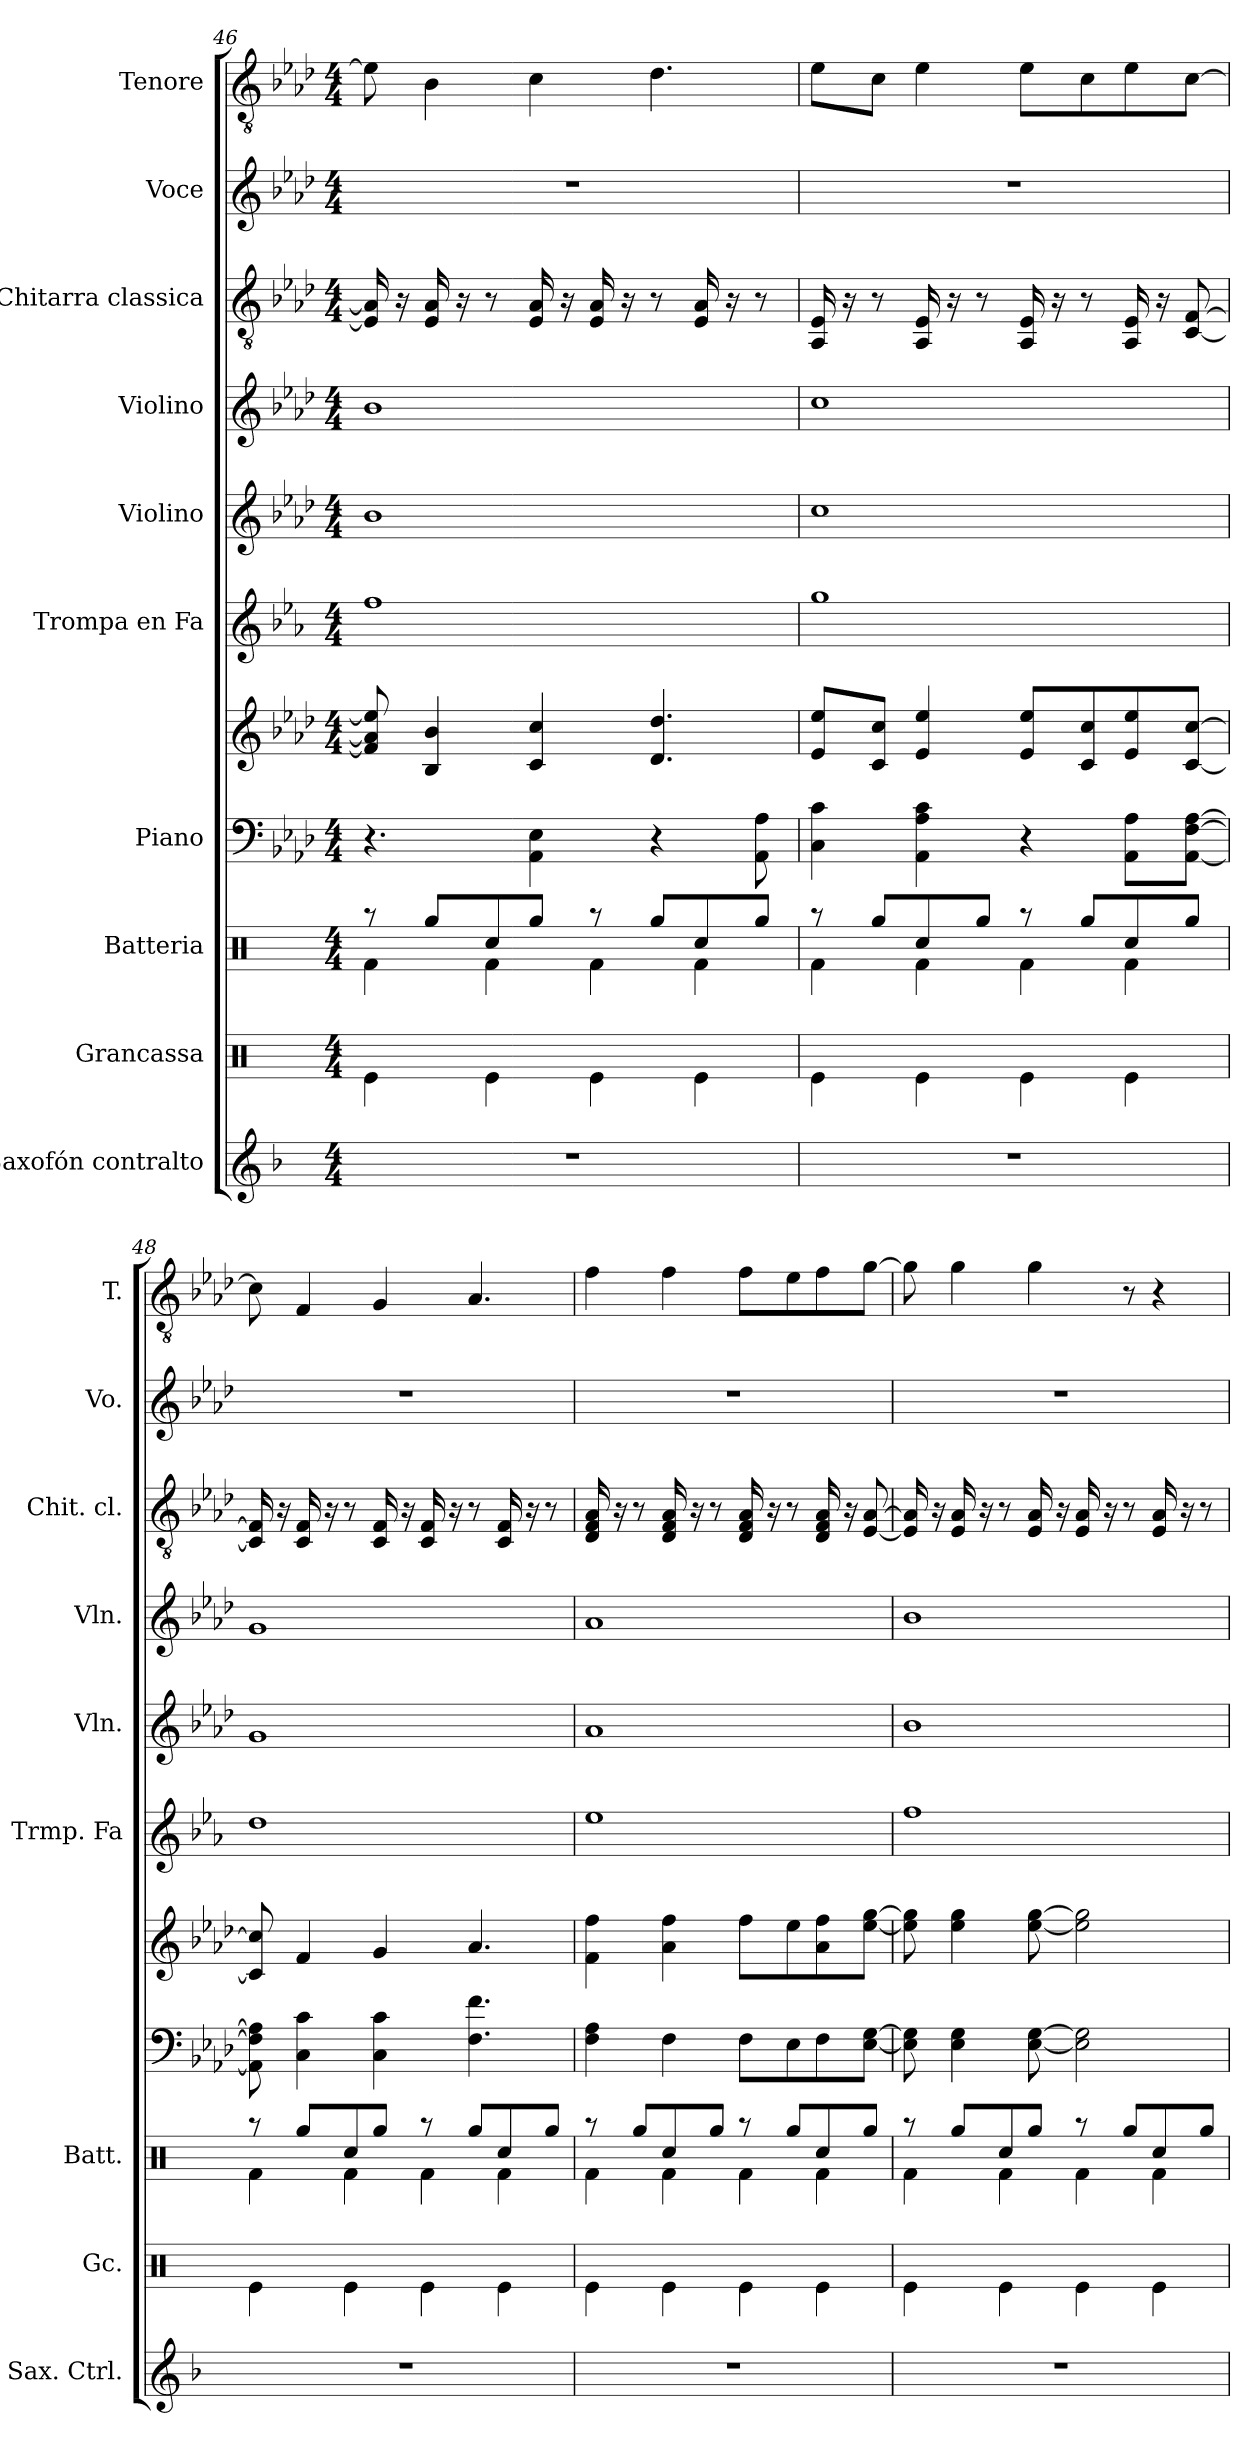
**kern	**kern	**kern	**kern	**kern	**kern	**kern	**kern	**kern	**kern	**kern
*part10	*part9	*part8	*part7	*part7	*part6	*part5	*part4	*part3	*part2	*part1
*staff11	*staff10	*staff9	*staff8	*staff7	*staff6	*staff5	*staff4	*staff3	*staff2	*staff1
*I"Saxofón contralto	*I"Grancassa	*I"Batteria	*I"Piano	*	*I"Trompa en Fa	*I"Violino	*I"Violino	*I"Chitarra classica	*I"Voce	*I"Tenore
*I'Sax. Ctrl.	*I'Gc.	*I'Batt.	*	*	*I'Trmp. Fa	*I'Vln.	*I'Vln.	*I'Chit. cl.	*I'Vo.	*I'T.
*clefG2	*clefX	*clefX	*clefF4	*clefG2	*clefG2	*clefG2	*clefG2	*clefGv2	*clefG2	*clefGv2
*ITrd5c9	*	*	*	*	*ITrd4c7	*	*	*	*	*
*k[b-e-a-d-]	*k[]	*k[]	*k[b-e-a-d-]	*k[b-e-a-d-]	*k[b-e-a-d-]	*k[b-e-a-d-]	*k[b-e-a-d-]	*k[b-e-a-d-]	*k[b-e-a-d-]	*k[b-e-a-d-]
*M4/4	*M4/4	*M4/4	*M4/4	*M4/4	*M4/4	*M4/4	*M4/4	*M4/4	*M4/4	*M4/4
=46	=46	=46	=46	=46	=46	=46	=46	=46	=46	=46
*	*	*^	*	*	*	*	*	*	*	*
1r	4Re\	8r	4Rf\	4.r	8f/] 8a-/] 8ee-/]	1b-	1b-	1b-	16E-/] 16A-/]	1r	8e-\]
.	.	.	.	.	.	.	.	.	16r	.	.
.	.	8Rgg/L	.	.	4B-/ 4b-/	.	.	.	16E-/ 16A-/	.	4B-\
.	.	.	.	.	.	.	.	.	16r	.	.
.	4Re\	8Rcc/	4Rf\	.	.	.	.	.	8r	.	.
.	.	8Rgg/J	.	4AA-\ 4E-\ 4A-\yy	4c/ 4cc/	.	.	.	16E-/ 16A-/	.	4c\
.	.	.	.	.	.	.	.	.	16r	.	.
.	4Re\	8r	4Rf\	.	.	.	.	.	16E-/ 16A-/	.	.
.	.	.	.	.	.	.	.	.	16r	.	.
.	.	8Rgg/L	.	4r	4.d-/ 4.dd-/	.	.	.	8r	.	4.d-\
.	4Re\	8Rcc/	4Rf\	.	.	.	.	.	16E-/ 16A-/	.	.
.	.	.	.	.	.	.	.	.	16r	.	.
.	.	8Rgg/J	.	8AA-\ 8A-\	.	.	.	.	8r	.	.
!!LO:PB:g=z
=47	=47	=47	=47	=47	=47	=47	=47	=47	=47	=47	=47
1r	4Re\	8r	4Rf\	4C\ 4c\	8e-/ 8ee-/L	1cc	1cc	1cc	16AA-/ 16E-/	1r	8e-\L
.	.	.	.	.	.	.	.	.	16r	.	.
.	.	8Rgg/L	.	.	8c/ 8cc/J	.	.	.	8r	.	8c\J
.	4Re\	8Rcc/	4Rf\	4AA-\ 4A-\ 4c\	4e-/ 4ee-/	.	.	.	16AA-/ 16E-/	.	4e-\
.	.	.	.	.	.	.	.	.	16r	.	.
.	.	8Rgg/J	.	.	.	.	.	.	8r	.	.
.	4Re\	8r	4Rf\	4r	8e-/ 8ee-/L	.	.	.	16AA-/ 16E-/	.	8e-\L
.	.	.	.	.	.	.	.	.	16r	.	.
.	.	8Rgg/L	.	.	8c/ 8cc/	.	.	.	8r	.	8c\
.	4Re\	8Rcc/	4Rf\	8AA-\ 8A-\L	8e-/ 8ee-/	.	.	.	16AA-/ 16E-/	.	8e-\
.	.	.	.	.	.	.	.	.	16r	.	.
.	.	8Rgg/J	.	[8AA-\ [8F\ [8A-\J	[8c/ [8cc/J	.	.	.	[8C/ [8F/	.	[8c\J
=48	=48	=48	=48	=48	=48	=48	=48	=48	=48	=48	=48
1r	4Re\	8r	4Rf\	8AA-\] 8F\] 8A-\]	8c/] 8cc/]	1g	1g	1g	16C/] 16F/]	1r	8c\]
.	.	.	.	.	.	.	.	.	16r	.	.
.	.	8Rgg/L	.	4C\ 4c\	4f/	.	.	.	16C/ 16F/	.	4F/
.	.	.	.	.	.	.	.	.	16r	.	.
.	4Re\	8Rcc/	4Rf\	.	.	.	.	.	8r	.	.
.	.	8Rgg/J	.	4C\ 4c\	4g/	.	.	.	16C/ 16F/	.	4G/
.	.	.	.	.	.	.	.	.	16r	.	.
.	4Re\	8r	4Rf\	.	.	.	.	.	16C/ 16F/	.	.
.	.	.	.	.	.	.	.	.	16r	.	.
.	.	8Rgg/L	.	4.F\ 4.f\	4.a-/	.	.	.	8r	.	4.A-/
.	4Re\	8Rcc/	4Rf\	.	.	.	.	.	16C/ 16F/	.	.
.	.	.	.	.	.	.	.	.	16r	.	.
.	.	8Rgg/J	.	.	.	.	.	.	8r	.	.
!!LO:PB:g=z
=49	=49	=49	=49	=49	=49	=49	=49	=49	=49	=49	=49
1r	4Re\	8r	4Rf\	4F\ 4A-\	4f\ 4ff\	1a-	1a-	1a-	16D-/ 16F/ 16A-/	1r	4f\
.	.	.	.	.	.	.	.	.	16r	.	.
.	.	8Rgg/L	.	.	.	.	.	.	8r	.	.
.	4Re\	8Rcc/	4Rf\	4F\	4a-\ 4ff\	.	.	.	16D-/ 16F/ 16A-/	.	4f\
.	.	.	.	.	.	.	.	.	16r	.	.
.	.	8Rgg/J	.	.	.	.	.	.	8r	.	.
.	4Re\	8r	4Rf\	8F\L	8ff\L	.	.	.	16D-/ 16F/ 16A-/	.	8f\L
.	.	.	.	.	.	.	.	.	16r	.	.
.	.	8Rgg/L	.	8E-\	8ee-\	.	.	.	8r	.	8e-\
.	4Re\	8Rcc/	4Rf\	8F\	8a-\ 8ff\	.	.	.	16D-/ 16F/ 16A-/	.	8f\
.	.	.	.	.	.	.	.	.	16r	.	.
.	.	8Rgg/J	.	[8E-\ [8G\J	[8ee-\ [8gg\J	.	.	.	[8E-/ [8A-/	.	[8g\J
=50	=50	=50	=50	=50	=50	=50	=50	=50	=50	=50	=50
1r	4Re\	8r	4Rf\	8E-\] 8G\]	8ee-\] 8gg\]	1b-	1b-	1b-	16E-/] 16A-/]	1r	8g\]
.	.	.	.	.	.	.	.	.	16r	.	.
.	.	8Rgg/L	.	4E-\ 4G\	4ee-\ 4gg\	.	.	.	16E-/ 16A-/	.	4g\
.	.	.	.	.	.	.	.	.	16r	.	.
.	4Re\	8Rcc/	4Rf\	.	.	.	.	.	8r	.	.
.	.	8Rgg/J	.	[8E-\ [8G\	[8ee-\ [8gg\	.	.	.	16E-/ 16A-/	.	4g\
.	.	.	.	.	.	.	.	.	16r	.	.
.	4Re\	8r	4Rf\	2E-\] 2G\]	2ee-\] 2gg\]	.	.	.	16E-/ 16A-/	.	.
.	.	.	.	.	.	.	.	.	16r	.	.
.	.	8Rgg/L	.	.	.	.	.	.	8r	.	8r
.	4Re\	8Rcc/	4Rf\	.	.	.	.	.	16E-/ 16A-/	.	4r
.	.	.	.	.	.	.	.	.	16r	.	.
.	.	8Rgg/J	.	.	.	.	.	.	8r	.	.
*	*	*v	*v	*	*	*	*	*	*	*	*
=	=	=	=	=	=	=	=	=	=	=
*-	*-	*-	*-	*-	*-	*-	*-	*-	*-	*-
